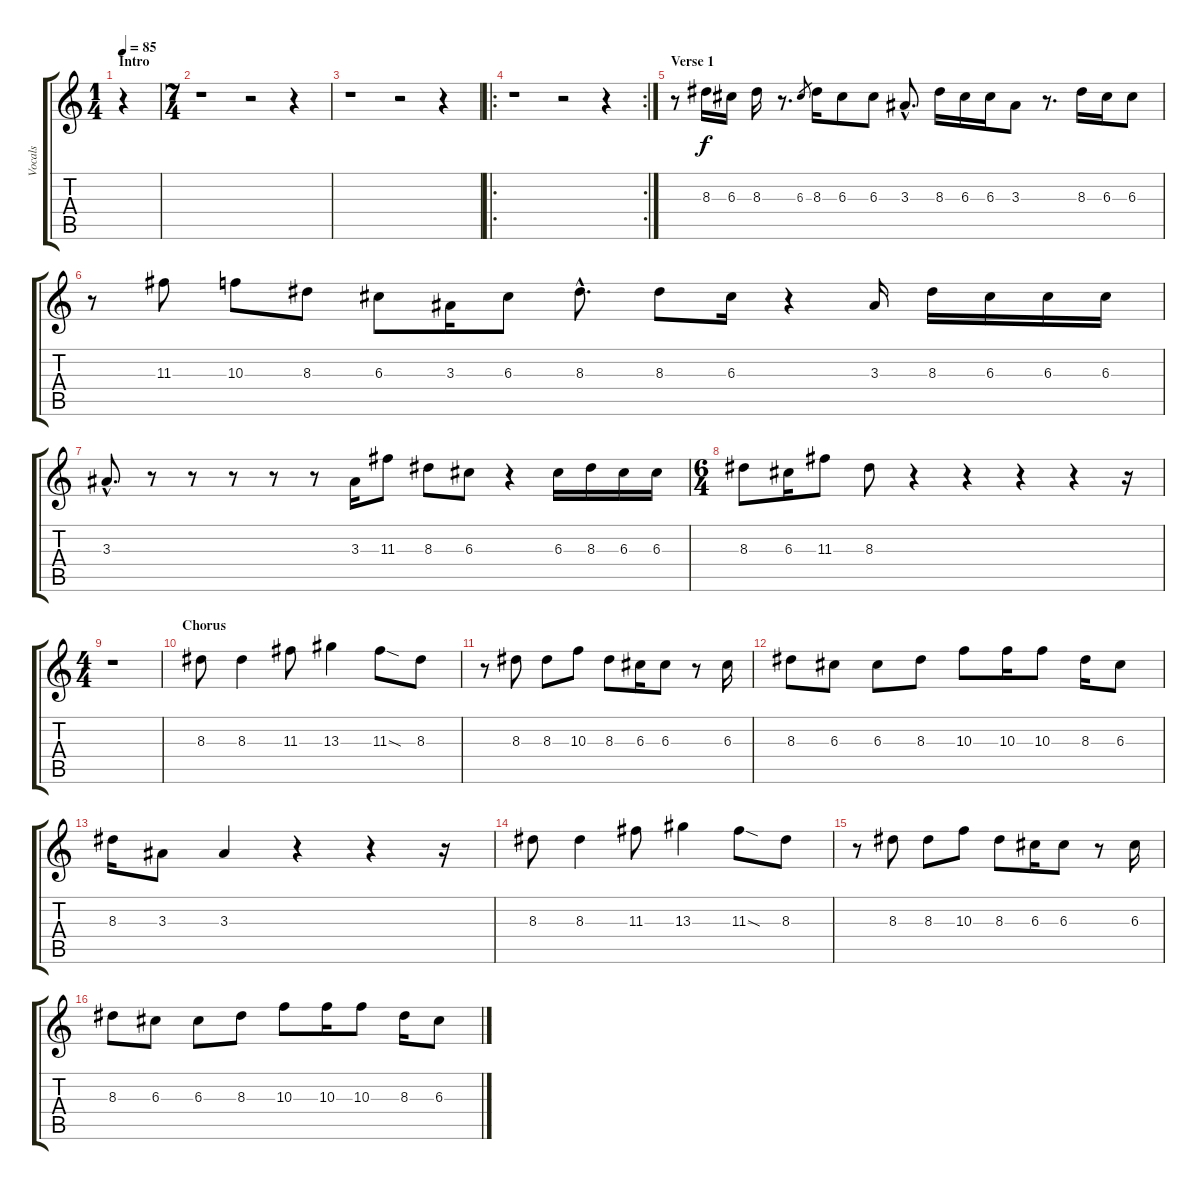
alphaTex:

\track ("Vocals" "Vocals") {instrument acousticguitarnylon}
\staff {score tabs}
\tuning (E4 B3 G3 D3 A2 E2) {hide}
\ts (1 4)
\section ("" "Intro")
\tempo 85
\clef g2
\ks c
r.4{dy f instrument acousticguitarnylon} |
\ts (7 4)
r.1 r.2 r.4 |
r.1 r.2 r.4 |
\ro
\rc 2
r.1 r.2 r.4 |
\section ("" "Verse 1")
r.8 8.3.16 6.3.16 8.3.16 r.8{d} 6.3.8{gr} 8.3.16 6.3.8 6.3.8 3.3{hac}.8{d} 8.3.16 6.3.16 6.3.16 3.3.8 r.8{d} 8.3.16 6.3.16 6.3.8 |
r.8 11.3.8 10.3.8 8.3.8 6.3.8 3.3.16 6.3.8 8.3{hac}.8{d} 8.3.8 6.3.16 r.4 3.3.16 8.3.16 6.3.16 6.3.16 6.3.16 |
3.3{hac}.8{d} r.8 r.8 r.8 r.8 r.8 3.3.16 11.3.8 8.3.8 6.3.8 r.4 6.3.16 8.3.16 6.3.16 6.3.16 |
\ts (6 4)
8.3.8 6.3.16 11.3.8 8.3.8 r.4 r.4 r.4 r.4 r.16 |
\ts (4 4)
r.1 |
\section ("" "Chorus")
8.3.8 8.3.4 11.3.8 13.3.4 11.3{sod}.8 8.3.8 |
r.8 8.3.8 8.3.8 10.3.8 8.3.8 6.3.16 6.3.8 r.8 6.3.16 |
8.3.8 6.3.8 6.3.8 8.3.8 10.3.8 10.3.16 10.3.8 8.3.16 6.3.8 |
8.3.16 3.3.8 3.3.4 r.4 r.4 r.16 |
8.3.8 8.3.4 11.3.8 13.3.4 11.3{sod}.8 8.3.8 |
r.8 8.3.8 8.3.8 10.3.8 8.3.8 6.3.16 6.3.8 r.8 6.3.16 |
8.3.8 6.3.8 6.3.8 8.3.8 10.3.8 10.3.16 10.3.8 8.3.16 6.3.8
